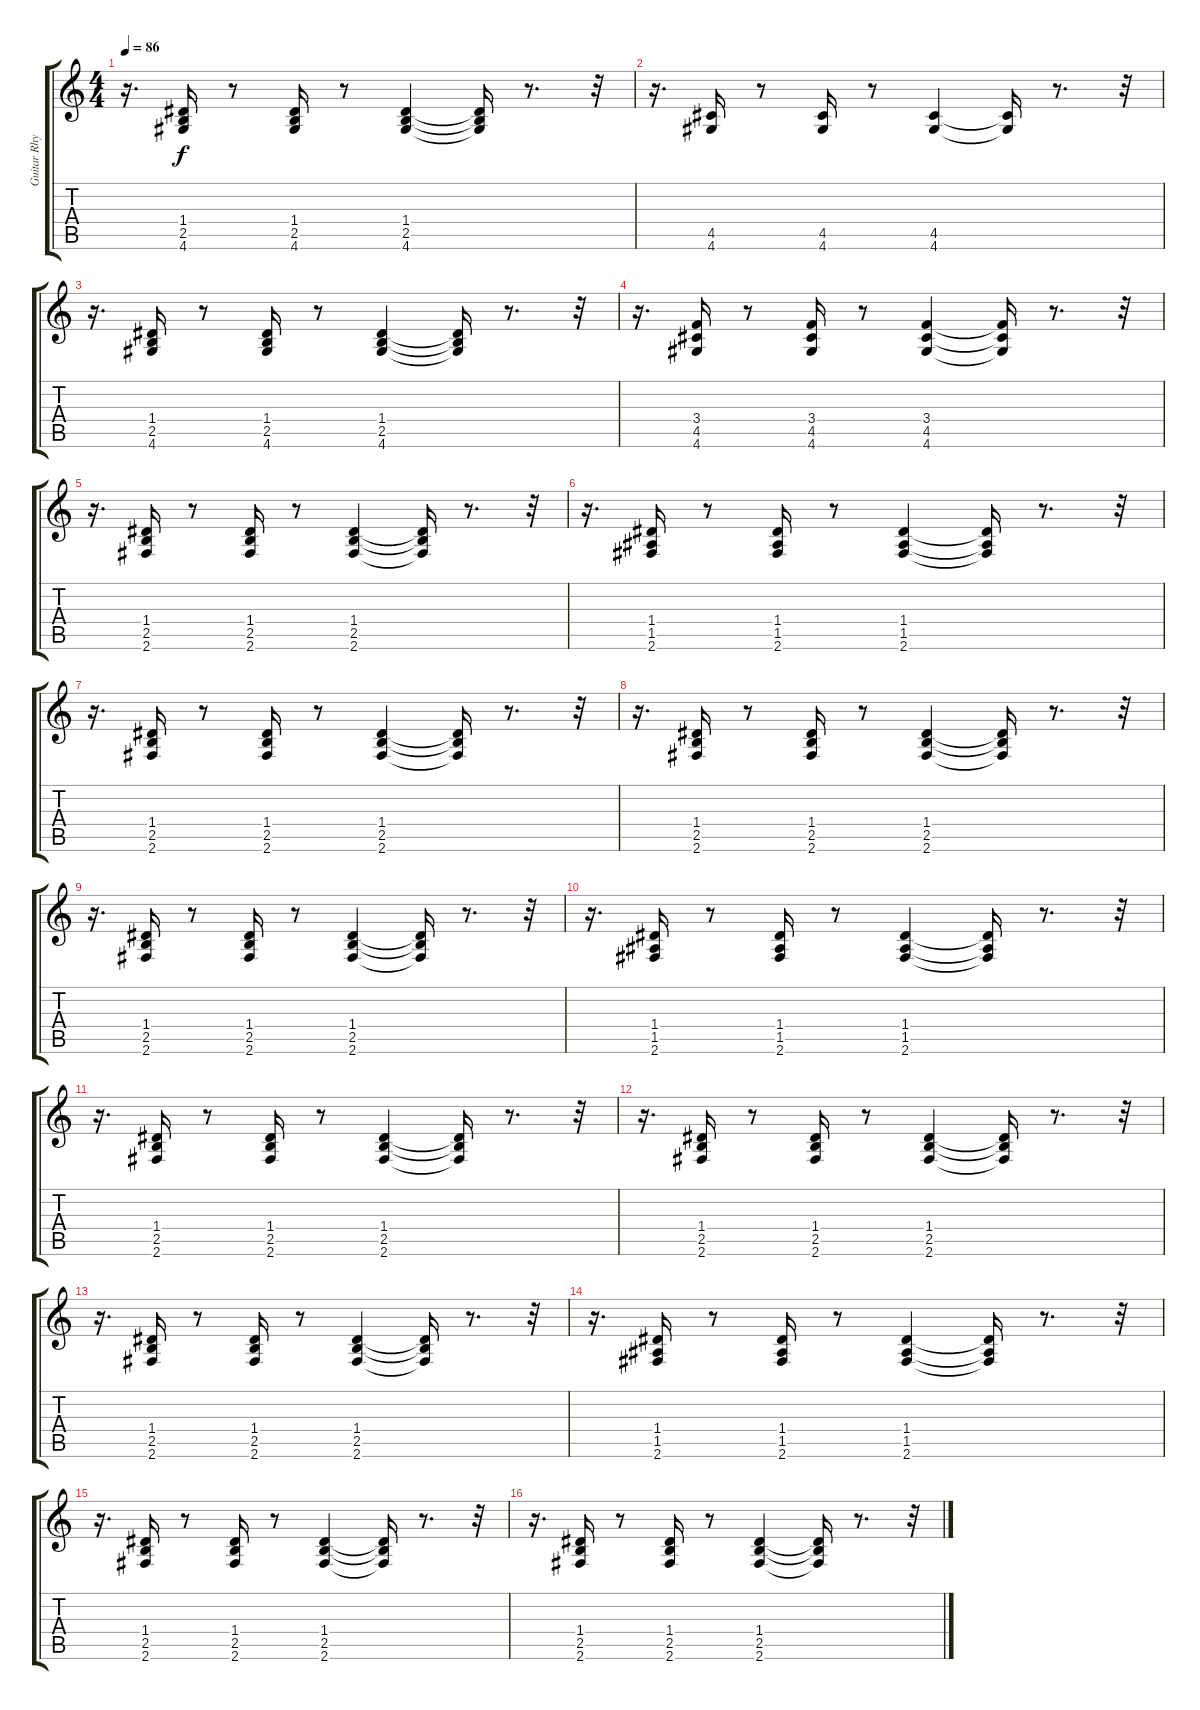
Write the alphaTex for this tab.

\track ("Guitar Rhythm 1" "Guitar Rhy") {instrument acousticguitarsteel}
\staff {score tabs}
\tuning (E4 B3 G3 D3 A2 E2) {hide}
\ts (4 4)
\tempo 86
\clef g2
\ks c
r.16{d dy f} (1.4 2.5 4.6).16 r.8 (1.4 2.5 4.6).16 r.8 (1.4 2.5 4.6).4 (1.4{t} 2.5{t} 4.6{t}).16 r.8{d} r.32 |
r.16{d} (4.5 4.6).16 r.8 (4.5 4.6).16 r.8 (4.5 4.6).4 (4.5{t} 4.6{t}).16 r.8{d} r.32 |
r.16{d} (1.4 2.5 4.6).16 r.8 (1.4 2.5 4.6).16 r.8 (1.4 2.5 4.6).4 (1.4{t} 2.5{t} 4.6{t}).16 r.8{d} r.32 |
r.16{d} (3.4 4.5 4.6).16 r.8 (3.4 4.5 4.6).16 r.8 (3.4 4.5 4.6).4 (3.4{t} 4.5{t} 4.6{t}).16 r.8{d} r.32 |
r.16{d} (1.4 2.5 2.6).16 r.8 (1.4 2.5 2.6).16 r.8 (1.4 2.5 2.6).4 (1.4{t} 2.5{t} 2.6{t}).16 r.8{d} r.32 |
r.16{d} (1.4 1.5 2.6).16 r.8 (1.4 1.5 2.6).16 r.8 (1.4 1.5 2.6).4 (1.4{t} 1.5{t} 2.6{t}).16 r.8{d} r.32 |
r.16{d} (1.4 2.5 2.6).16 r.8 (1.4 2.5 2.6).16 r.8 (1.4 2.5 2.6).4 (1.4{t} 2.5{t} 2.6{t}).16 r.8{d} r.32 |
r.16{d} (1.4 2.5 2.6).16 r.8 (1.4 2.5 2.6).16 r.8 (1.4 2.5 2.6).4 (1.4{t} 2.5{t} 2.6{t}).16 r.8{d} r.32 |
r.16{d} (1.4 2.5 2.6).16 r.8 (1.4 2.5 2.6).16 r.8 (1.4 2.5 2.6).4 (1.4{t} 2.5{t} 2.6{t}).16 r.8{d} r.32 |
r.16{d} (1.4 1.5 2.6).16 r.8 (1.4 1.5 2.6).16 r.8 (1.4 1.5 2.6).4 (1.4{t} 1.5{t} 2.6{t}).16 r.8{d} r.32 |
r.16{d} (1.4 2.5 2.6).16 r.8 (1.4 2.5 2.6).16 r.8 (1.4 2.5 2.6).4 (1.4{t} 2.5{t} 2.6{t}).16 r.8{d} r.32 |
r.16{d} (1.4 2.5 2.6).16 r.8 (1.4 2.5 2.6).16 r.8 (1.4 2.5 2.6).4 (1.4{t} 2.5{t} 2.6{t}).16 r.8{d} r.32 |
r.16{d} (1.4 2.5 2.6).16 r.8 (1.4 2.5 2.6).16 r.8 (1.4 2.5 2.6).4 (1.4{t} 2.5{t} 2.6{t}).16 r.8{d} r.32 |
r.16{d} (1.4 1.5 2.6).16 r.8 (1.4 1.5 2.6).16 r.8 (1.4 1.5 2.6).4 (1.4{t} 1.5{t} 2.6{t}).16 r.8{d} r.32 |
r.16{d} (1.4 2.5 2.6).16 r.8 (1.4 2.5 2.6).16 r.8 (1.4 2.5 2.6).4 (1.4{t} 2.5{t} 2.6{t}).16 r.8{d} r.32 |
r.16{d} (1.4 2.5 2.6).16 r.8 (1.4 2.5 2.6).16 r.8 (1.4 2.5 2.6).4 (1.4{t} 2.5{t} 2.6{t}).16 r.8{d} r.32
